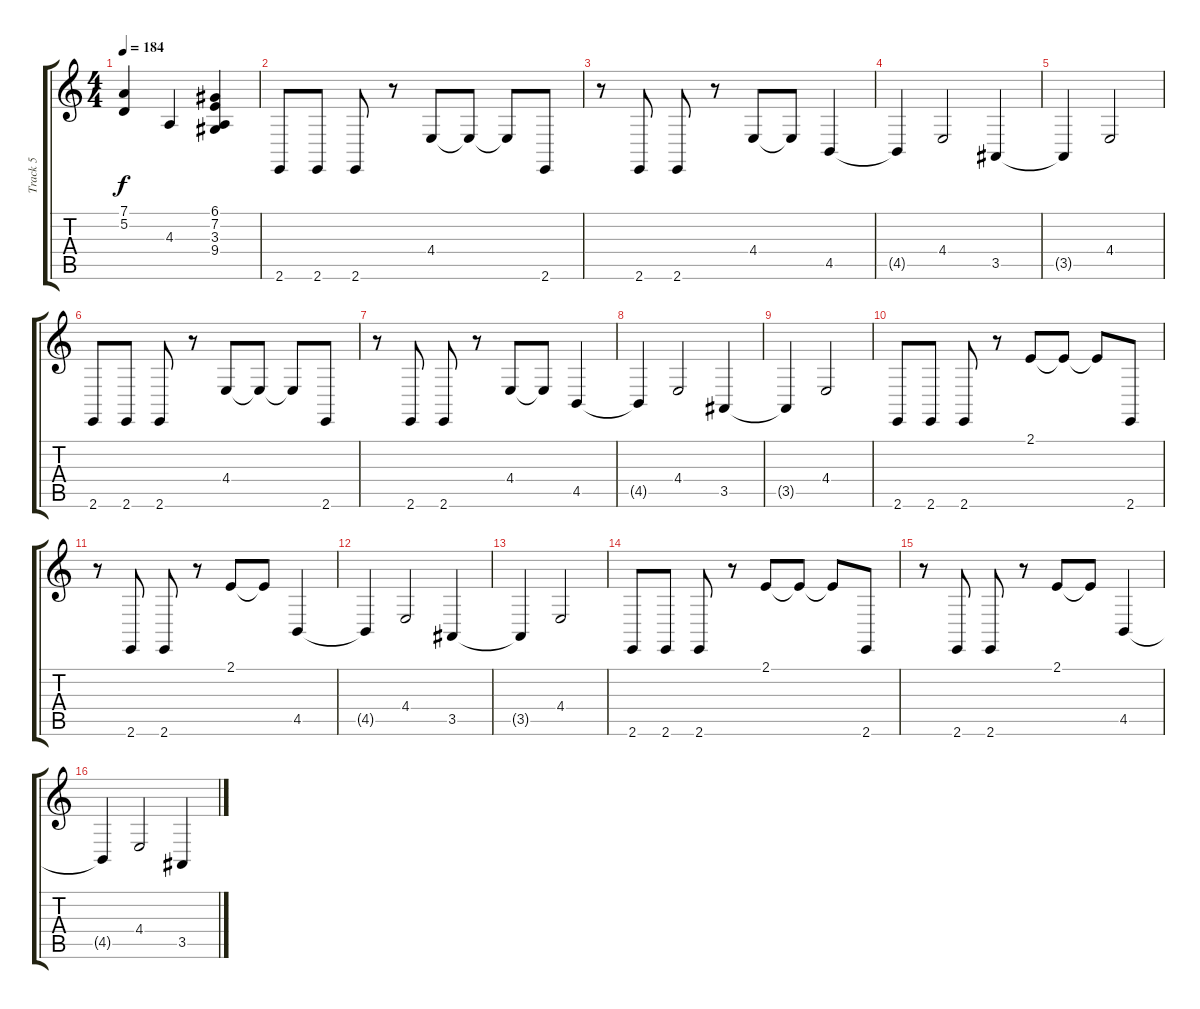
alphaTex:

\track ("Track 5" "Track 5") {instrument pad2warm}
\staff {score tabs}
\tuning (D4 A3 F3 C3 G2 D2) {hide}
\ts (4 4)
\tempo 184
\clef g2
\ks c
(7.1{t} 5.2{t}).4{dy f} 4.3.4 (6.1 7.2 3.3 9.4).4 |
2.6.8 2.6.8 2.6.8 r.8 4.4.8 4.4{t}.8 4.4{t}.8 2.6.8 |
r.8 2.6.8 2.6.8 r.8 4.4.8 4.4{t}.8 4.5.4 |
4.5{t}.4 4.4.2 3.5.4 |
3.5{t}.4 4.4.2 |
2.6.8 2.6.8 2.6.8 r.8 4.4.8 4.4{t}.8 4.4{t}.8 2.6.8 |
r.8 2.6.8 2.6.8 r.8 4.4.8 4.4{t}.8 4.5.4 |
4.5{t}.4 4.4.2 3.5.4 |
3.5{t}.4 4.4.2 |
2.6.8 2.6.8 2.6.8 r.8 2.1.8 2.1{t}.8 2.1{t}.8 2.6.8 |
r.8 2.6.8 2.6.8 r.8 2.1.8 2.1{t}.8 4.5.4 |
4.5{t}.4 4.4.2 3.5.4 |
3.5{t}.4 4.4.2 |
2.6.8 2.6.8 2.6.8 r.8 2.1.8 2.1{t}.8 2.1{t}.8 2.6.8 |
r.8 2.6.8 2.6.8 r.8 2.1.8 2.1{t}.8 4.5.4 |
4.5{t}.4 4.4.2 3.5.4
